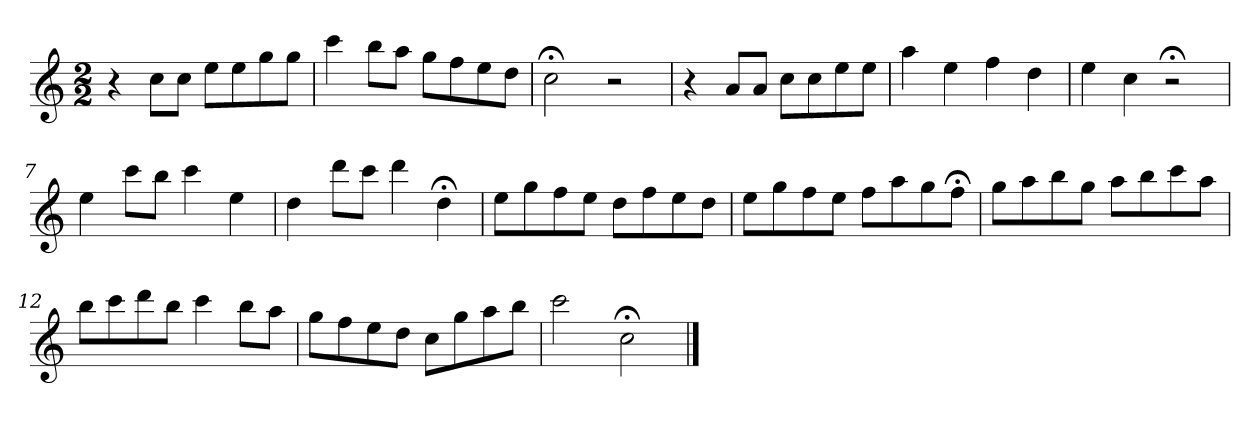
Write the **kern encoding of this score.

**kern
*part1
*staff1
*k[]
*C:
*M2/2
*MM120
=1
4r
8ccL
8ccJ
8eeL
8ee
8gg
8ggJ
=2
4ccc
8bbL
8aaJ
8ggL
8ff
8ee
8ddJ
=3
2cc;<
2r
=4
4r
8aL
8aJ
8ccL
8cc
8ee
8eeJ
=5
4aa
4ee
4ff
4dd
=6
4ee
4cc
2r;<
=7
4ee
8cccL
8bbJ
4ccc
4ee
=8
4dd
8dddL
8cccJ
4ddd
4dd;<
=9
8eeL
8gg
8ff
8eeJ
8ddL
8ff
8ee
8ddJ
=10
8eeL
8gg
8ff
8eeJ
8ffL
8aa
8gg
8ff;<J
=11
8ggL
8aa
8bb
8ggJ
8aaL
8bb
8ccc
8aaJ
=12
8bbL
8ccc
8ddd
8bbJ
4ccc
8bbL
8aaJ
=13
8ggL
8ff
8ee
8ddJ
8ccL
8gg
8aa
8bbJ
=14
2ccc
2cc;<
==
*-
